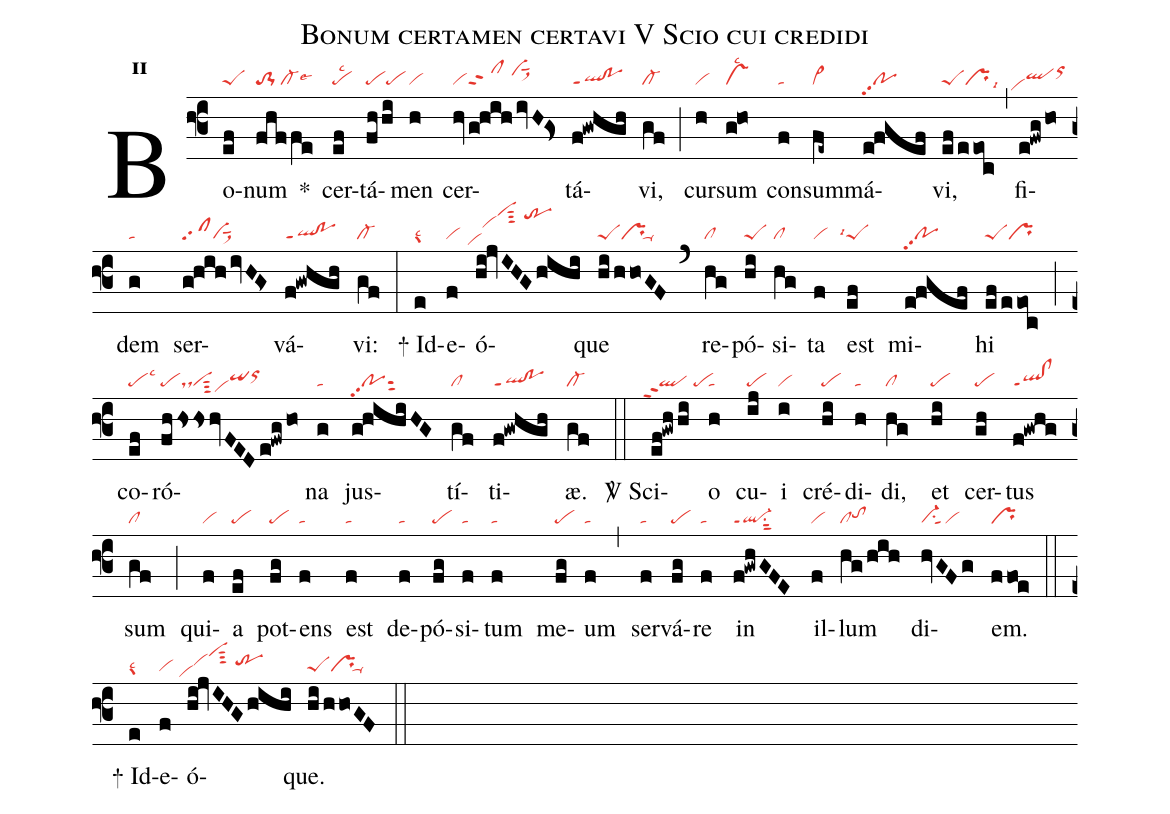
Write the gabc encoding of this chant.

name:Bonum certamen certavi V Scio cui credidi;
office-part:re;
mode:2;
nabc-lines:1;
%%
initial-style: 1;
name: Bonum certamen certavi;
mode:2;
office-part: Responsorium;
annotation: Resp.;
annotation: ii;
nabc-lines:1;
%%
(f3) Bo(ef|peS)num(fhffe|to-1/cl-lse6) <sp>*</sp>() cer(ef|pelsc2)tá(fh/hi|pepe)men(h|vi) cer(hv/g!hih/ivH!Gs>|viclppt2/vihisut1sux1)tá(f!gwhgh|ql!poppt1)vi,(gf|cl-) (;) cur(h|vi)sum(g@ho|vslsc2) con(f|ta)sum(fe~|vi>)má(e!fgef|popp2)vi,(ef/eeoc|peSprlsi9) (,) fi(e!fwg/ho|``vihdqlhhorhj)dem(g|ta) ser(g!hihivHG<|clpp2visut1sux1)vá(f!gwhgh|ql!poppt1)vi:(gf|cl-) (:)
<sp>+</sp> Id(e|grlsc2)e(f|vi)ó(hi!jvIHGhihi|``vihdvihjvihnsut3/trhm)que(hi/hhoGF|peSpr`ta-) (`) re(hg|cl)pó(hi|peS)si(hg|cl)ta(f|vi) est(ef|``peSlsi4) mi(e!fgef|popp2)hi(ef/eeoc|peSpr) (;) co(ef|pelsc3)ró(fhhshshvFEDe!fwg/ho|pedsvisut3vihdqihhorhi)na(g|ta) jus(g!hihiHG|popp2sut2)tí(gf|cl)ti(f!gwhgh|ql!poppt1)æ.(gf|cl-) (::)

<sp>V/</sp> Sci(ef!gwh/hi|``qlppt2/pe)o(h|ta) cu(ij|pe)i(i|vi) cré(hi|pe)di(h|ta)di,(hg|cl) et(hi|pe) cer(gh|pe)tus(f!gwhg|ql!clppt1) sum(gf|cl) (;) qui(f|vi)a(ef|pe) pot(fg|pe)ens(f|ta) est(f|ta) de(f|ta)pó(fg|pe)si(f|ta)tum(f|ta) me(fg|pe)um(f|ta) (,) ser(f|ta)vá(fg|pe)re(f|ta) in(f!gwhGFE|ql-ppt1su1sut2) il(f|vi)lum(hg/hih|cltohh) di(hvGFg|vi-su1sut1vi)em.(ffoe|pr) (::)
<sp>+</sp> Id(e|grlsc2)e(f|vi)ó(hi!jvIHGhihi|``vihdvihhvihksut3/trhh)que.(hi/hhoGF|peSpr`ta-) (::)
